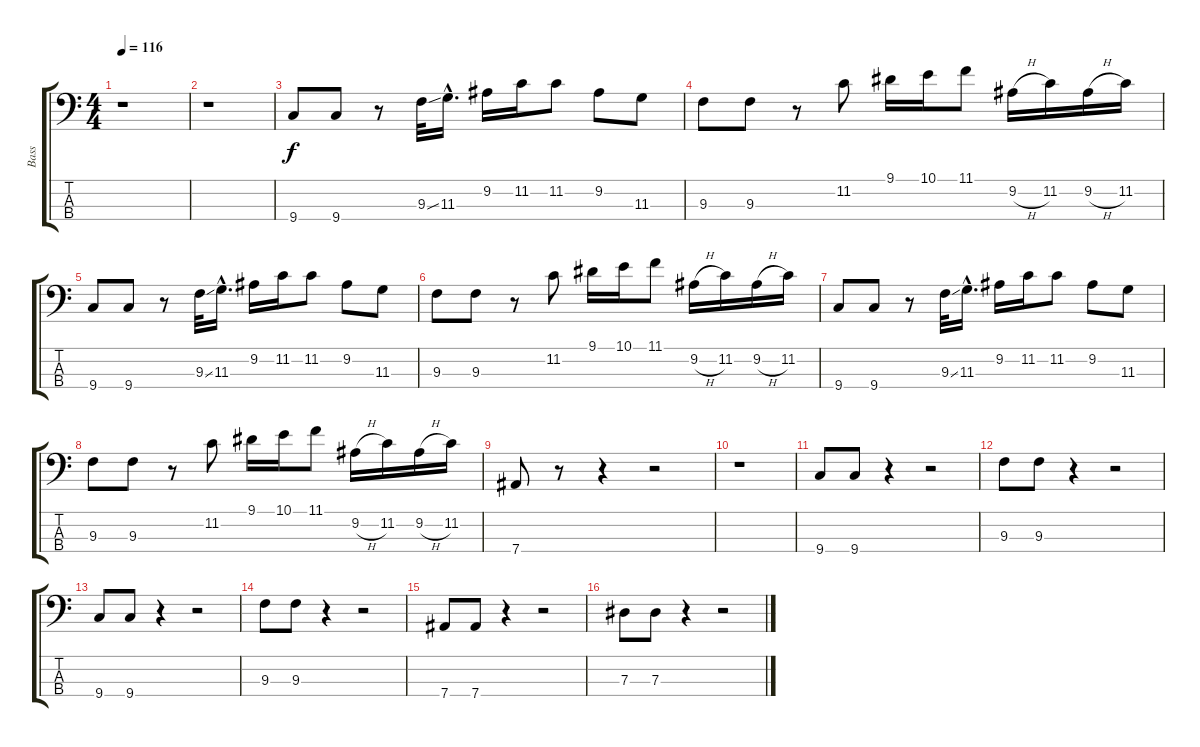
\track ("Bass" "Bass") {instrument electricbassfinger}
\staff {score tabs}
\tuning (Gb2 Db2 Ab1 Eb1) {hide}
\ts (4 4)
\tempo 116
\clef f4
\ks c
r.1{dy f instrument electricbassfinger} |
r.1 |
9.4.8 9.4.8 r.8 9.3{ss}.32 11.3{hac}.16{d} 9.2.16 11.2.16 11.2.8 9.2.8 11.3.8 |
9.3.8 9.3.8 r.8 11.2.8 9.1.16 10.1.16 11.1.8 9.2{h}.16 11.2.16 9.2{h}.16 11.2.16 |
9.4.8 9.4.8 r.8 9.3{ss}.32 11.3{hac}.16{d} 9.2.16 11.2.16 11.2.8 9.2.8 11.3.8 |
9.3.8 9.3.8 r.8 11.2.8 9.1.16 10.1.16 11.1.8 9.2{h}.16 11.2.16 9.2{h}.16 11.2.16 |
9.4.8 9.4.8 r.8 9.3{ss}.32 11.3{hac}.16{d} 9.2.16 11.2.16 11.2.8 9.2.8 11.3.8 |
9.3.8 9.3.8 r.8 11.2.8 9.1.16 10.1.16 11.1.8 9.2{h}.16 11.2.16 9.2{h}.16 11.2.16 |
7.4.8 r.8 r.4 r.2 |
r.1 |
9.4.8 9.4.8 r.4 r.2 |
9.3.8 9.3.8 r.4 r.2 |
9.4.8 9.4.8 r.4 r.2 |
9.3.8 9.3.8 r.4 r.2 |
7.4.8 7.4.8 r.4 r.2 |
7.3.8 7.3.8 r.4 r.2
